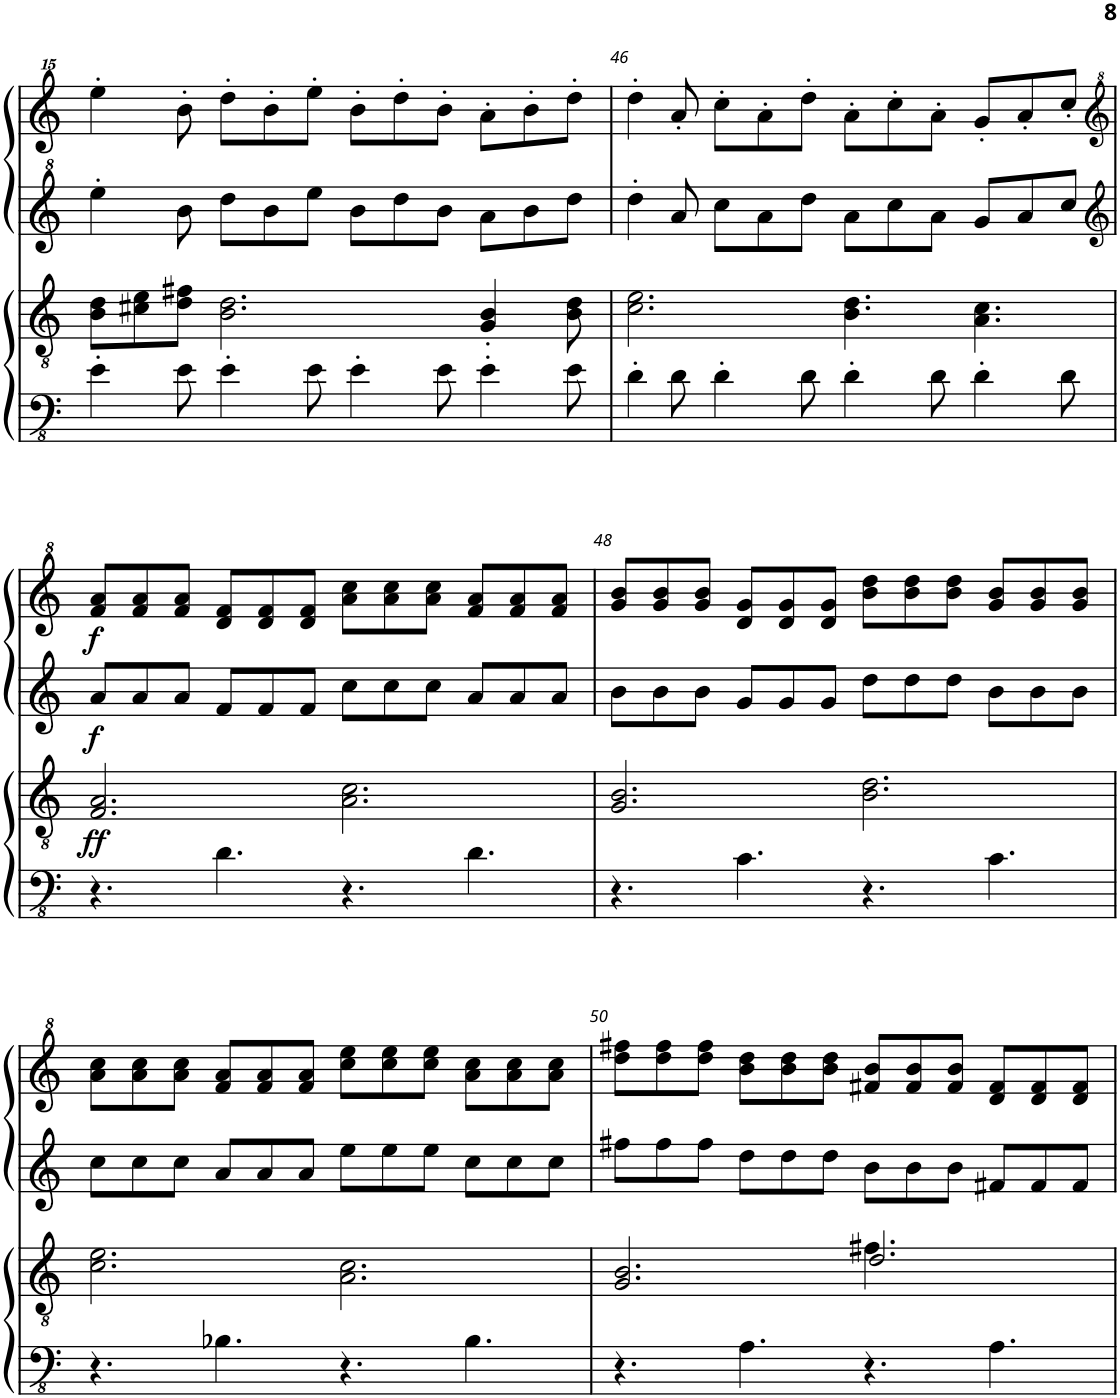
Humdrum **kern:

**kern	**kern	**dynam	**kern	**dynam	**kern	**dynam
*part4	*part3	*part3	*part2	*part2	*part1	*part1
*staff4	*staff3	*staff3	*staff2	*staff2	*staff1	*staff1
*I"Piano 4	*I"Piano	*	*I"Piano 3	*	*I"Piano	*
*I'Pno	*I'Pno	*	*I'Pno	*	*I'Pno	*
!!LO:PB:g=z
*clefFv4	*clefGv2	*	*clefG^2	*	*clefG^^2	*
*k[]	*k[]	*	*k[]	*	*k[]	*
*M12/8	*M12/8	*	*M12/8	*	*M12/8	*
=45	=45	=45	=45	=45	=45	=45
4E'\	8B\ 8d\L	.	4eee'\	.	4eeee'\	.
.	8c#X\ 8e\	.	.	.	.	.
8E\	8d\ 8f#X\J	.	8bb\	.	8bbb'\	.
4E'\	2.B\ 2.d\	.	8ddd\L	.	8dddd'\L	.
.	.	.	8bb\	.	8bbb'\	.
8E\	.	.	8eee\J	.	8eeee'\J	.
4E'\	.	.	8bb\L	.	8bbb'\L	.
.	.	.	8ddd\	.	8dddd'\	.
8E\	.	.	8bb\J	.	8bbb'\J	.
4E'\	4G/' 4B/'	.	8aa\L	.	8aaa'\L	.
.	.	.	8bb\	.	8bbb'\	.
8E\	8B\ 8d\	.	8ddd\J	.	8dddd'\J	.
=46	=46	=46	=46	=46	=46	=46
4D'\	2.c\ 2.e\	.	4ddd'\	.	4dddd'\	.
8D\	.	.	8aa/	.	8aaa'/	.
4D'\	.	.	8ccc\L	.	8cccc'\L	.
.	.	.	8aa\	.	8aaa'\	.
8D\	.	.	8ddd\J	.	8dddd'\J	.
4D'\	4.B\ 4.d\	.	8aa\L	.	8aaa'\L	.
.	.	.	8ccc\	.	8cccc'\	.
8D\	.	.	8aa\J	.	8aaa'\J	.
4D'\	4.A\ 4.c\	.	8gg/L	.	8ggg'/L	.
.	.	.	8aa/	.	8aaa'/	.
8D\	.	.	8ccc/J	.	8cccc'/J	.
!!LO:LB:g=z
=47	=47	=47	=47	=47	=47	=47
*	*	*	*clefG2	*	*clefG^2	*
!	!	!LO:DY:b	!	!LO:DY:b	!	!LO:DY:b
4.r	2.F/ 2.A/	ff	8a/L	f	8ff/ 8aa/L	f
.	.	.	8a/	.	8ff/ 8aa/	.
.	.	.	8a/J	.	8ff/ 8aa/J	.
4.D\	.	.	8f/L	.	8dd/ 8ff/L	.
.	.	.	8f/	.	8dd/ 8ff/	.
.	.	.	8f/J	.	8dd/ 8ff/J	.
4.r	2.A\ 2.c\	.	8cc\L	.	8aa\ 8ccc\L	.
.	.	.	8cc\	.	8aa\ 8ccc\	.
.	.	.	8cc\J	.	8aa\ 8ccc\J	.
4.D\	.	.	8a/L	.	8ff/ 8aa/L	.
.	.	.	8a/	.	8ff/ 8aa/	.
.	.	.	8a/J	.	8ff/ 8aa/J	.
=48	=48	=48	=48	=48	=48	=48
4.r	2.G/ 2.B/	.	8b\L	.	8gg/ 8bb/L	.
.	.	.	8b\	.	8gg/ 8bb/	.
.	.	.	8b\J	.	8gg/ 8bb/J	.
4.C\	.	.	8g/L	.	8dd/ 8gg/L	.
.	.	.	8g/	.	8dd/ 8gg/	.
.	.	.	8g/J	.	8dd/ 8gg/J	.
4.r	2.B\ 2.d\	.	8dd\L	.	8bb\ 8ddd\L	.
.	.	.	8dd\	.	8bb\ 8ddd\	.
.	.	.	8dd\J	.	8bb\ 8ddd\J	.
4.C\	.	.	8b\L	.	8gg/ 8bb/L	.
.	.	.	8b\	.	8gg/ 8bb/	.
.	.	.	8b\J	.	8gg/ 8bb/J	.
!!LO:LB:g=z
=49	=49	=49	=49	=49	=49	=49
4.r	2.c\ 2.e\	.	8cc\L	.	8aa\ 8ccc\L	.
.	.	.	8cc\	.	8aa\ 8ccc\	.
.	.	.	8cc\J	.	8aa\ 8ccc\J	.
4.BB-X\	.	.	8a/L	.	8ff/ 8aa/L	.
.	.	.	8a/	.	8ff/ 8aa/	.
.	.	.	8a/J	.	8ff/ 8aa/J	.
4.r	2.A\ 2.c\	.	8ee\L	.	8ccc\ 8eee\L	.
.	.	.	8ee\	.	8ccc\ 8eee\	.
.	.	.	8ee\J	.	8ccc\ 8eee\J	.
4.BB-\	.	.	8cc\L	.	8aa\ 8ccc\L	.
.	.	.	8cc\	.	8aa\ 8ccc\	.
.	.	.	8cc\J	.	8aa\ 8ccc\J	.
=50	=50	=50	=50	=50	=50	=50
*	*^	*	*	*	*	*
4.r	2.G/ 2.B/	2.ryy	.	8ff#X\L	.	8ddd\ 8fff#X\L	.
.	.	.	.	8ff#\	.	8ddd\ 8fff#\	.
.	.	.	.	8ff#\J	.	8ddd\ 8fff#\J	.
4.AA\	.	.	.	8dd\L	.	8bb\ 8ddd\L	.
.	.	.	.	8dd\	.	8bb\ 8ddd\	.
.	.	.	.	8dd\J	.	8bb\ 8ddd\J	.
4.r	2.d/	4.f#X\	.	8b\L	.	8ff#X/ 8bb/L	.
.	.	.	.	8b\	.	8ff#/ 8bb/	.
.	.	.	.	8b\J	.	8ff#/ 8bb/J	.
4.AA\	.	4.ryy	.	8f#X/L	.	8dd/ 8ff#/L	.
.	.	.	.	8f#/	.	8dd/ 8ff#/	.
.	.	.	.	8f#/J	.	8dd/ 8ff#/J	.
*	*v	*v	*	*	*	*	*
=	=	=	=	=	=	=
*-	*-	*-	*-	*-	*-	*-
